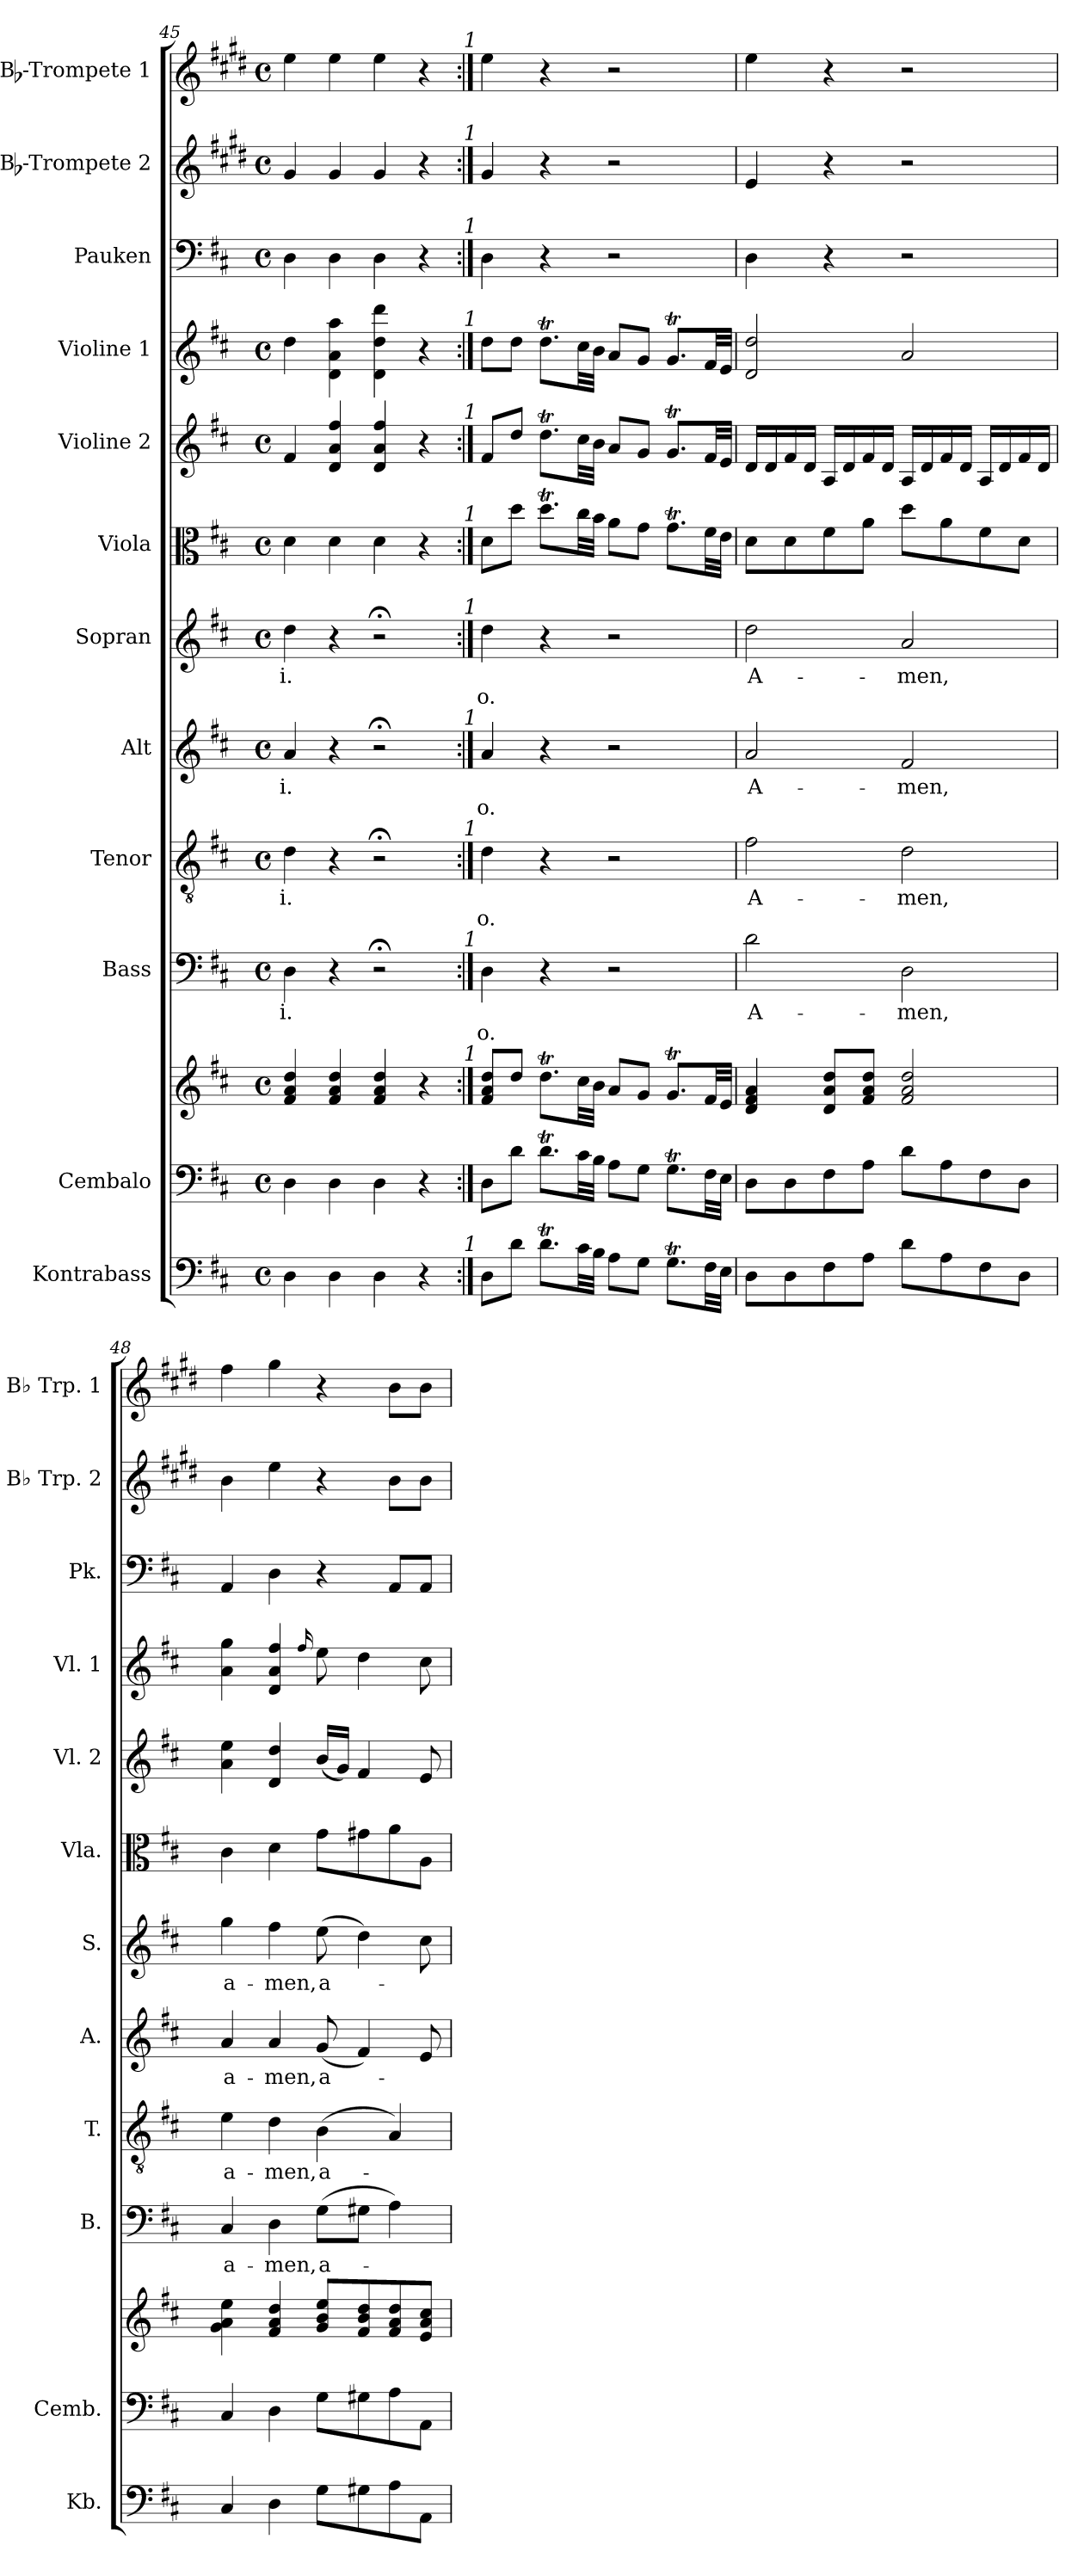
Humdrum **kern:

**kern	**kern	**kern	**kern	**text	**text	**kern	**text	**text	**kern	**text	**text	**kern	**text	**text	**kern	**kern	**kern	**kern	**kern	**kern
*part12	*part11	*part11	*part10	*part10	*part10	*part9	*part9	*part9	*part8	*part8	*part8	*part7	*part7	*part7	*part6	*part5	*part4	*part3	*part2	*part1
*staff13	*staff12	*staff11	*staff10	*staff10	*staff10	*staff9	*staff9	*staff9	*staff8	*staff8	*staff8	*staff7	*staff7	*staff7	*staff6	*staff5	*staff4	*staff3	*staff2	*staff1
*I"Kontrabass	*I"Cembalo	*	*I"Bass	*	*	*I"Tenor	*	*	*I"Alt	*	*	*I"Sopran	*	*	*I"Viola	*I"Violine 2	*I"Violine 1	*I"Pauken	*I"Bb-Trompete 2	*I"Bb-Trompete 1
*I'Kb.	*I'Cemb.	*	*I'B.	*	*	*I'T.	*	*	*I'A.	*	*	*I'S.	*	*	*I'Vla.	*I'Vl. 2	*I'Vl. 1	*I'Pk.	*I'Bb Trp. 2	*I'Bb Trp. 1
*clefF4	*clefF4	*clefG2	*clefF4	*	*	*clefGv2	*	*	*clefG2	*	*	*clefG2	*	*	*clefC3	*clefG2	*clefG2	*clefF4	*clefG2	*clefG2
*ITrd7c12	*	*	*	*	*	*	*	*	*	*	*	*	*	*	*	*	*	*	*ITrd1c2	*ITrd1c2
*k[f#c#]	*k[f#c#]	*k[f#c#]	*k[f#c#]	*	*	*k[f#c#]	*	*	*k[f#c#]	*	*	*k[f#c#]	*	*	*k[f#c#]	*k[f#c#]	*k[f#c#]	*k[f#c#]	*k[f#c#]	*k[f#c#]
*D:	*D:	*D:	*D:	*	*	*D:	*	*	*D:	*	*	*D:	*	*	*D:	*D:	*D:	*D:	*D:	*D:
*M4/4	*M4/4	*M4/4	*M4/4	*	*	*M4/4	*	*	*M4/4	*	*	*M4/4	*	*	*M4/4	*M4/4	*M4/4	*M4/4	*M4/4	*M4/4
*met(c)	*met(c)	*met(c)	*met(c)	*	*	*met(c)	*	*	*met(c)	*	*	*met(c)	*	*	*met(c)	*met(c)	*met(c)	*met(c)	*met(c)	*met(c)
=45	=45	=45	=45	=45	=45	=45	=45	=45	=45	=45	=45	=45	=45	=45	=45	=45	=45	=45	=45	=45
!	!	!	!	!LO:LY:b	!	!	!LO:LY:b	!	!	!LO:LY:b	!	!	!LO:LY:b	!	!	!	!	!	!	!
4DD\	4D\	4f#/ 4a/ 4dd/	4D\	-i.	.	4d\	-i.	.	4a/	-i.	.	4dd\	-i.	.	4d\	4f#/	4dd\	4D\	4f#/	4dd\
4DD\	4D\	4f#/ 4a/ 4dd/	4r	.	.	4r	.	.	4r	.	.	4r	.	.	4d\	4d/ 4a/ 4ff#/	4d\ 4a\ 4aa\	4D\	4f#/	4dd\
4DD\	4D\	4f#/ 4a/ 4dd/	2r;<	.	.	2r;<	.	.	2r;<	.	.	2r;<	.	.	4d\	4d/ 4a/ 4ff#/	4d\ 4dd\ 4ddd\	4D\	4f#/	4dd\
4r	4r	4r	.	.	.	.	.	.	.	.	.	.	.	.	4r	4r	4r	4r	4r	4r
!	!	!	!	!	!	!	!	!	!	!	!	!	!	!	!	!	!	!	!	!LO:TX:a:i:t=1
!	!	!	!	!	!	!	!	!	!	!	!	!	!	!	!	!	!	!	!LO:TX:a:i:t=1	!
!	!	!	!	!	!	!	!	!	!	!	!	!	!	!	!	!	!	!LO:TX:a:i:t=1	!	!
!	!	!	!	!	!	!	!	!	!	!	!	!	!	!	!	!	!LO:TX:a:i:t=1	!	!	!
!	!	!	!	!	!	!	!	!	!	!	!	!	!	!	!	!LO:TX:a:i:t=1	!	!	!	!
!	!	!	!	!	!	!	!	!	!	!	!	!	!	!	!LO:TX:a:i:t=1	!	!	!	!	!
!	!	!	!	!	!	!	!	!	!	!	!	!LO:TX:a:i:t=1	!	!	!	!	!	!	!	!
!	!	!	!	!	!	!	!	!	!LO:TX:a:i:t=1	!	!	!	!	!	!	!	!	!	!	!
!	!	!	!	!	!	!LO:TX:a:i:t=1	!	!	!	!	!	!	!	!	!	!	!	!	!	!
!	!	!	!LO:TX:a:i:t=1	!	!	!	!	!	!	!	!	!	!	!	!	!	!	!	!	!
!	!	!LO:TX:a:i:t=1	!	!	!	!	!	!	!	!	!	!	!	!	!	!	!	!	!	!
!LO:TX:a:i:t=1	!	!	!	!	!	!	!	!	!	!	!	!	!	!	!	!	!	!	!	!
=46:|!	=46:|!	=46:|!	=46:|!	=46:|!	=46:|!	=46:|!	=46:|!	=46:|!	=46:|!	=46:|!	=46:|!	=46:|!	=46:|!	=46:|!	=46:|!	=46:|!	=46:|!	=46:|!	=46:|!	=46:|!
!	!	!	!	!	!LO:LY:b	!	!	!LO:LY:b	!	!	!LO:LY:b	!	!	!LO:LY:b	!	!	!	!	!	!
8DD\L	8D\L	8f#/ 8a/ 8dd/L	4D\	.	-o.	4d\	.	-o.	4a/	.	-o.	4dd\	.	-o.	8d\L	8f#/L	8dd\L	4D\	4f#/	4dd\
8D\J	8d\J	8dd/J	.	.	.	.	.	.	.	.	.	.	.	.	8dd\J	8dd/J	8dd\J	.	.	.
8.DT\L	8.dT\L	8.ddT\L	4r	.	.	4r	.	.	4r	.	.	4r	.	.	8.ddT\L	8.ddT\L	8.ddT\L	4r	4r	4r
32C#\LL	32c#\LL	32cc#\LL	.	.	.	.	.	.	.	.	.	.	.	.	32cc#\LL	32cc#\LL	32cc#\LL	.	.	.
32BB\JJJ	32B\JJJ	32b\JJJ	.	.	.	.	.	.	.	.	.	.	.	.	32b\JJJ	32b\JJJ	32b\JJJ	.	.	.
8AA\L	8A\L	8a/L	2r	.	.	2r	.	.	2r	.	.	2r	.	.	8a\L	8a/L	8a/L	2r	2r	2r
8GG\J	8G\J	8g/J	.	.	.	.	.	.	.	.	.	.	.	.	8g\J	8g/J	8g/J	.	.	.
8.GGT\L	8.GT\L	8.gT/L	.	.	.	.	.	.	.	.	.	.	.	.	8.gT\L	8.gT/L	8.gT/L	.	.	.
32FF#\LL	32F#\LL	32f#/LL	.	.	.	.	.	.	.	.	.	.	.	.	32f#\LL	32f#/LL	32f#/LL	.	.	.
32EE\JJJ	32E\JJJ	32e/JJJ	.	.	.	.	.	.	.	.	.	.	.	.	32e\JJJ	32e/JJJ	32e/JJJ	.	.	.
!!LO:PB:g=z
=47	=47	=47	=47	=47	=47	=47	=47	=47	=47	=47	=47	=47	=47	=47	=47	=47	=47	=47	=47	=47
!	!	!	!	!LO:LY:b	!	!	!LO:LY:b	!	!	!LO:LY:b	!	!	!LO:LY:b	!	!	!	!	!	!	!
8DD\L	8D\L	4d/ 4f#/ 4a/	2d\	A-	.	2f#\	A-	.	2a/	A-	.	2dd\	A-	.	8d\L	16d/LL	2d/ 2dd/	4D\	4d/	4dd\
.	.	.	.	.	.	.	.	.	.	.	.	.	.	.	.	16d/	.	.	.	.
8DD\	8D\	.	.	.	.	.	.	.	.	.	.	.	.	.	8d\	16f#/	.	.	.	.
.	.	.	.	.	.	.	.	.	.	.	.	.	.	.	.	16d/JJ	.	.	.	.
8FF#\	8F#\	8d/ 8a/ 8dd/L	.	.	.	.	.	.	.	.	.	.	.	.	8f#\	16A/LL	.	4r	4r	4r
.	.	.	.	.	.	.	.	.	.	.	.	.	.	.	.	16d/	.	.	.	.
8AA\J	8A\J	8f#/ 8a/ 8dd/J	.	.	.	.	.	.	.	.	.	.	.	.	8a\J	16f#/	.	.	.	.
.	.	.	.	.	.	.	.	.	.	.	.	.	.	.	.	16d/JJ	.	.	.	.
!	!	!	!	!LO:LY:b	!	!	!LO:LY:b	!	!	!LO:LY:b	!	!	!LO:LY:b	!	!	!	!	!	!	!
8D\L	8d\L	2f#/ 2a/ 2dd/	2D\	-men,	.	2d\	-men,	.	2f#/	-men,	.	2a/	-men,	.	8dd\L	16A/LL	2a/	2r	2r	2r
.	.	.	.	.	.	.	.	.	.	.	.	.	.	.	.	16d/	.	.	.	.
8AA\	8A\	.	.	.	.	.	.	.	.	.	.	.	.	.	8a\	16f#/	.	.	.	.
.	.	.	.	.	.	.	.	.	.	.	.	.	.	.	.	16d/JJ	.	.	.	.
8FF#\	8F#\	.	.	.	.	.	.	.	.	.	.	.	.	.	8f#\	16A/LL	.	.	.	.
.	.	.	.	.	.	.	.	.	.	.	.	.	.	.	.	16d/	.	.	.	.
8DD\J	8D\J	.	.	.	.	.	.	.	.	.	.	.	.	.	8d\J	16f#/	.	.	.	.
.	.	.	.	.	.	.	.	.	.	.	.	.	.	.	.	16d/JJ	.	.	.	.
=48	=48	=48	=48	=48	=48	=48	=48	=48	=48	=48	=48	=48	=48	=48	=48	=48	=48	=48	=48	=48
!	!	!	!	!LO:LY:b	!	!	!LO:LY:b	!	!	!LO:LY:b	!	!	!LO:LY:b	!	!	!	!	!	!	!
4CC#/	4C#/	4g\ 4a\ 4ee\	4C#/	a-	.	4e\	a-	.	4a/	a-	.	4gg\	a-	.	4c#\	4a\ 4ee\	4a\ 4gg\	4AA/	4a\	4ee\
!	!	!	!	!LO:LY:b	!	!	!LO:LY:b	!	!	!LO:LY:b	!	!	!LO:LY:b	!	!	!	!	!	!	!
4DD\	4D\	4f#/ 4a/ 4dd/	4D\	-men,	.	4d\	-men,	.	4a/	-men,	.	4ff#\	-men,	.	4d\	4d/ 4dd/	4d/ 4a/ 4ff#/	4D\	4dd\	4ff#\
.	.	.	.	.	.	.	.	.	.	.	.	.	.	.	.	.	16qqff#/	.	.	.
!	!	!	!	!LO:LY:b	!	!	!LO:LY:b	!	!	!LO:LY:b	!	!	!LO:LY:b	!	!	!	!	!	!	!
8GG\L	8G\L	8g/ 8b/ 8ee/L	(>8G\L	a-	.	(>4B\	a-	.	(<8g/	a-	.	(>8ee\	a-	.	8g\L	(<16b/LL	8ee\	4r	4r	4r
.	.	.	.	.	.	.	.	.	.	.	.	.	.	.	.	16g/JJ)	.	.	.	.
8GG#X\	8G#X\	8f#/ 8b/ 8dd/	8G#X\J	.	.	.	.	.	4f#/)	.	.	4dd\)	.	.	8g#X\	4f#/	4dd\	.	.	.
8AA\	8A\	8f#/ 8a/ 8dd/	4A\)	.	.	4A/)	.	.	.	.	.	.	.	.	8a\	.	.	8AA/L	8a\L	8a\L
8AAA\J	8AA\J	8e/ 8a/ 8cc#/J	.	.	.	.	.	.	8e/	.	.	8cc#\	.	.	8A\J	8e/	8cc#\	8AA/J	8a\J	8a\J
=	=	=	=	=	=	=	=	=	=	=	=	=	=	=	=	=	=	=	=	=
*-	*-	*-	*-	*-	*-	*-	*-	*-	*-	*-	*-	*-	*-	*-	*-	*-	*-	*-	*-	*-
